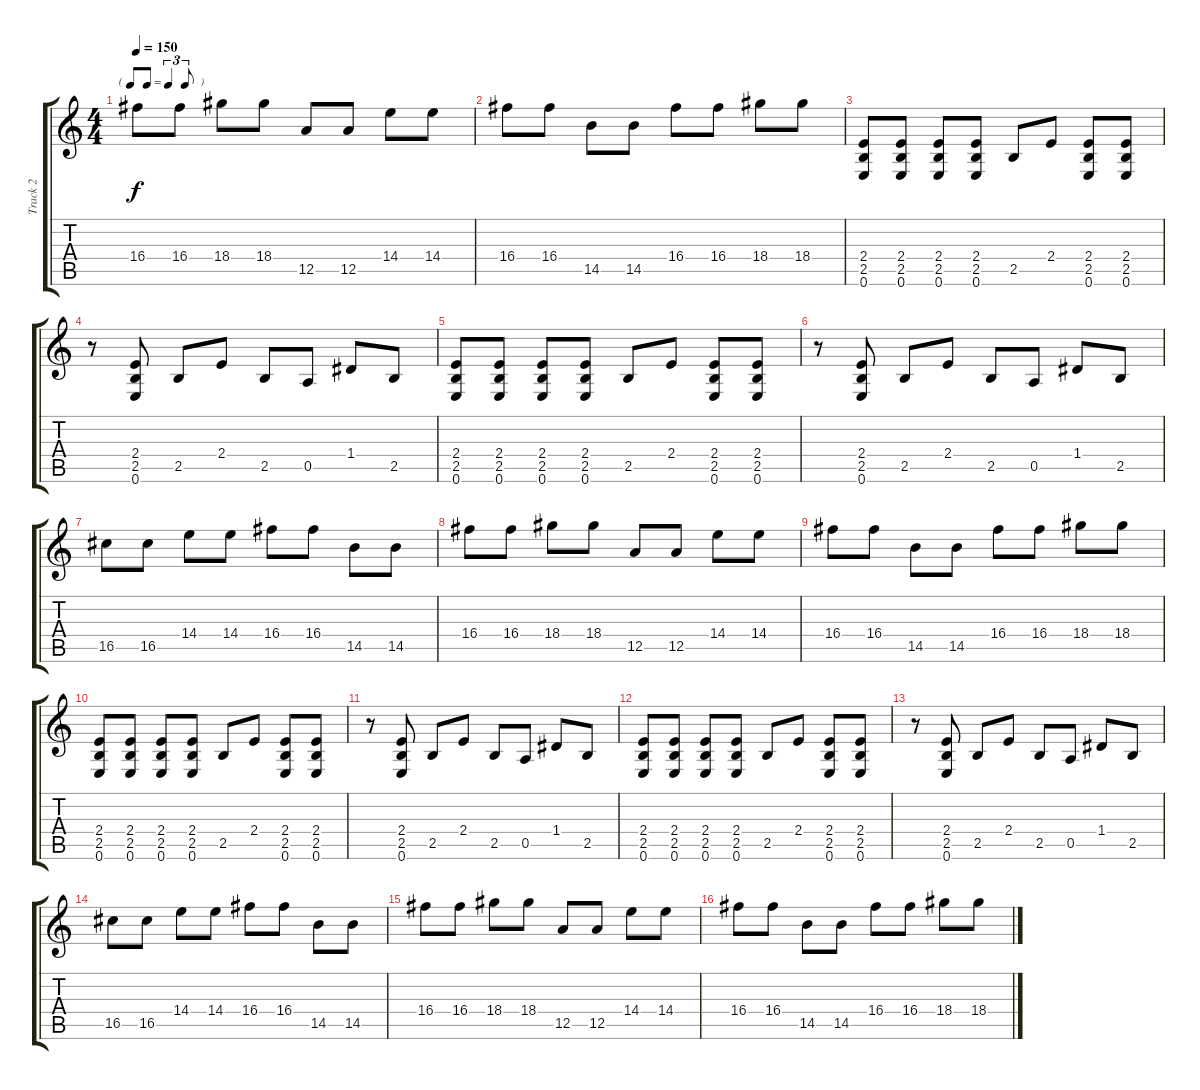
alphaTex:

\track ("Track 2" "Track 2") {instrument distortionguitar}
\staff {score tabs}
\tuning (E4 B3 G3 D3 A2 E2) {hide}
\ts (4 4)
\tf triplet8th
\tempo 150
\clef g2
\ks c
16.4.8{dy f} 16.4.8 18.4.8 18.4.8 12.5.8 12.5.8 14.4.8 14.4.8 |
16.4.8 16.4.8 14.5.8 14.5.8 16.4.8 16.4.8 18.4.8 18.4.8 |
(2.4 2.5 0.6).8 (2.4 2.5 0.6).8 (2.4 2.5 0.6).8 (2.4 2.5 0.6).8 2.5.8 2.4.8 (2.4 2.5 0.6).8 (2.4 2.5 0.6).8 |
r.8 (2.4 2.5 0.6).8 2.5.8 2.4.8 2.5.8 0.5.8 1.4.8 2.5.8 |
(2.4 2.5 0.6).8 (2.4 2.5 0.6).8 (2.4 2.5 0.6).8 (2.4 2.5 0.6).8 2.5.8 2.4.8 (2.4 2.5 0.6).8 (2.4 2.5 0.6).8 |
r.8 (2.4 2.5 0.6).8 2.5.8 2.4.8 2.5.8 0.5.8 1.4.8 2.5.8 |
16.5.8 16.5.8 14.4.8 14.4.8 16.4.8 16.4.8 14.5.8 14.5.8 |
16.4.8 16.4.8 18.4.8 18.4.8 12.5.8 12.5.8 14.4.8 14.4.8 |
16.4.8 16.4.8 14.5.8 14.5.8 16.4.8 16.4.8 18.4.8 18.4.8 |
(2.4 2.5 0.6).8 (2.4 2.5 0.6).8 (2.4 2.5 0.6).8 (2.4 2.5 0.6).8 2.5.8 2.4.8 (2.4 2.5 0.6).8 (2.4 2.5 0.6).8 |
r.8 (2.4 2.5 0.6).8 2.5.8 2.4.8 2.5.8 0.5.8 1.4.8 2.5.8 |
(2.4 2.5 0.6).8 (2.4 2.5 0.6).8 (2.4 2.5 0.6).8 (2.4 2.5 0.6).8 2.5.8 2.4.8 (2.4 2.5 0.6).8 (2.4 2.5 0.6).8 |
r.8 (2.4 2.5 0.6).8 2.5.8 2.4.8 2.5.8 0.5.8 1.4.8 2.5.8 |
16.5.8 16.5.8 14.4.8 14.4.8 16.4.8 16.4.8 14.5.8 14.5.8 |
16.4.8 16.4.8 18.4.8 18.4.8 12.5.8 12.5.8 14.4.8 14.4.8 |
16.4.8 16.4.8 14.5.8 14.5.8 16.4.8 16.4.8 18.4.8 18.4.8
